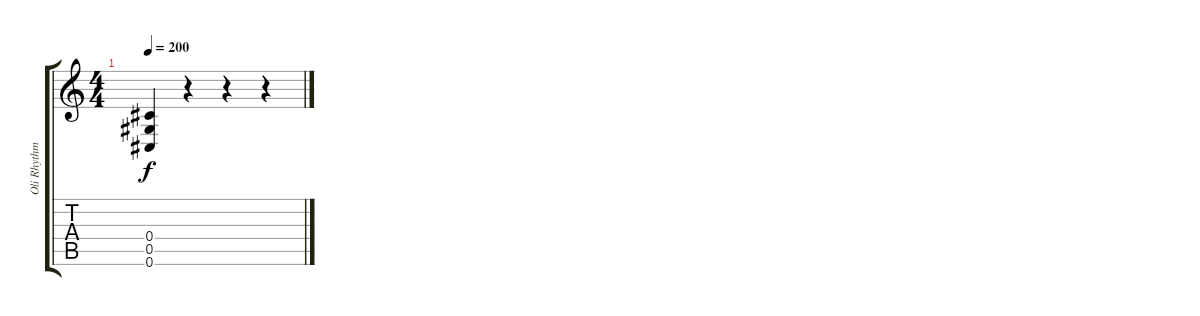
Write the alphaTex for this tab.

\track ("Oli Rhythm" "Oli Rhythm") {instrument distortionguitar}
\staff {score tabs}
\tuning (Eb4 Bb3 Gb3 Db3 Ab2 Db2) {hide}
\ts (4 4)
\tempo 200
\clef g2
\ks c
(0.4 0.5 0.6).4{dy f} r.4 r.4 r.4
